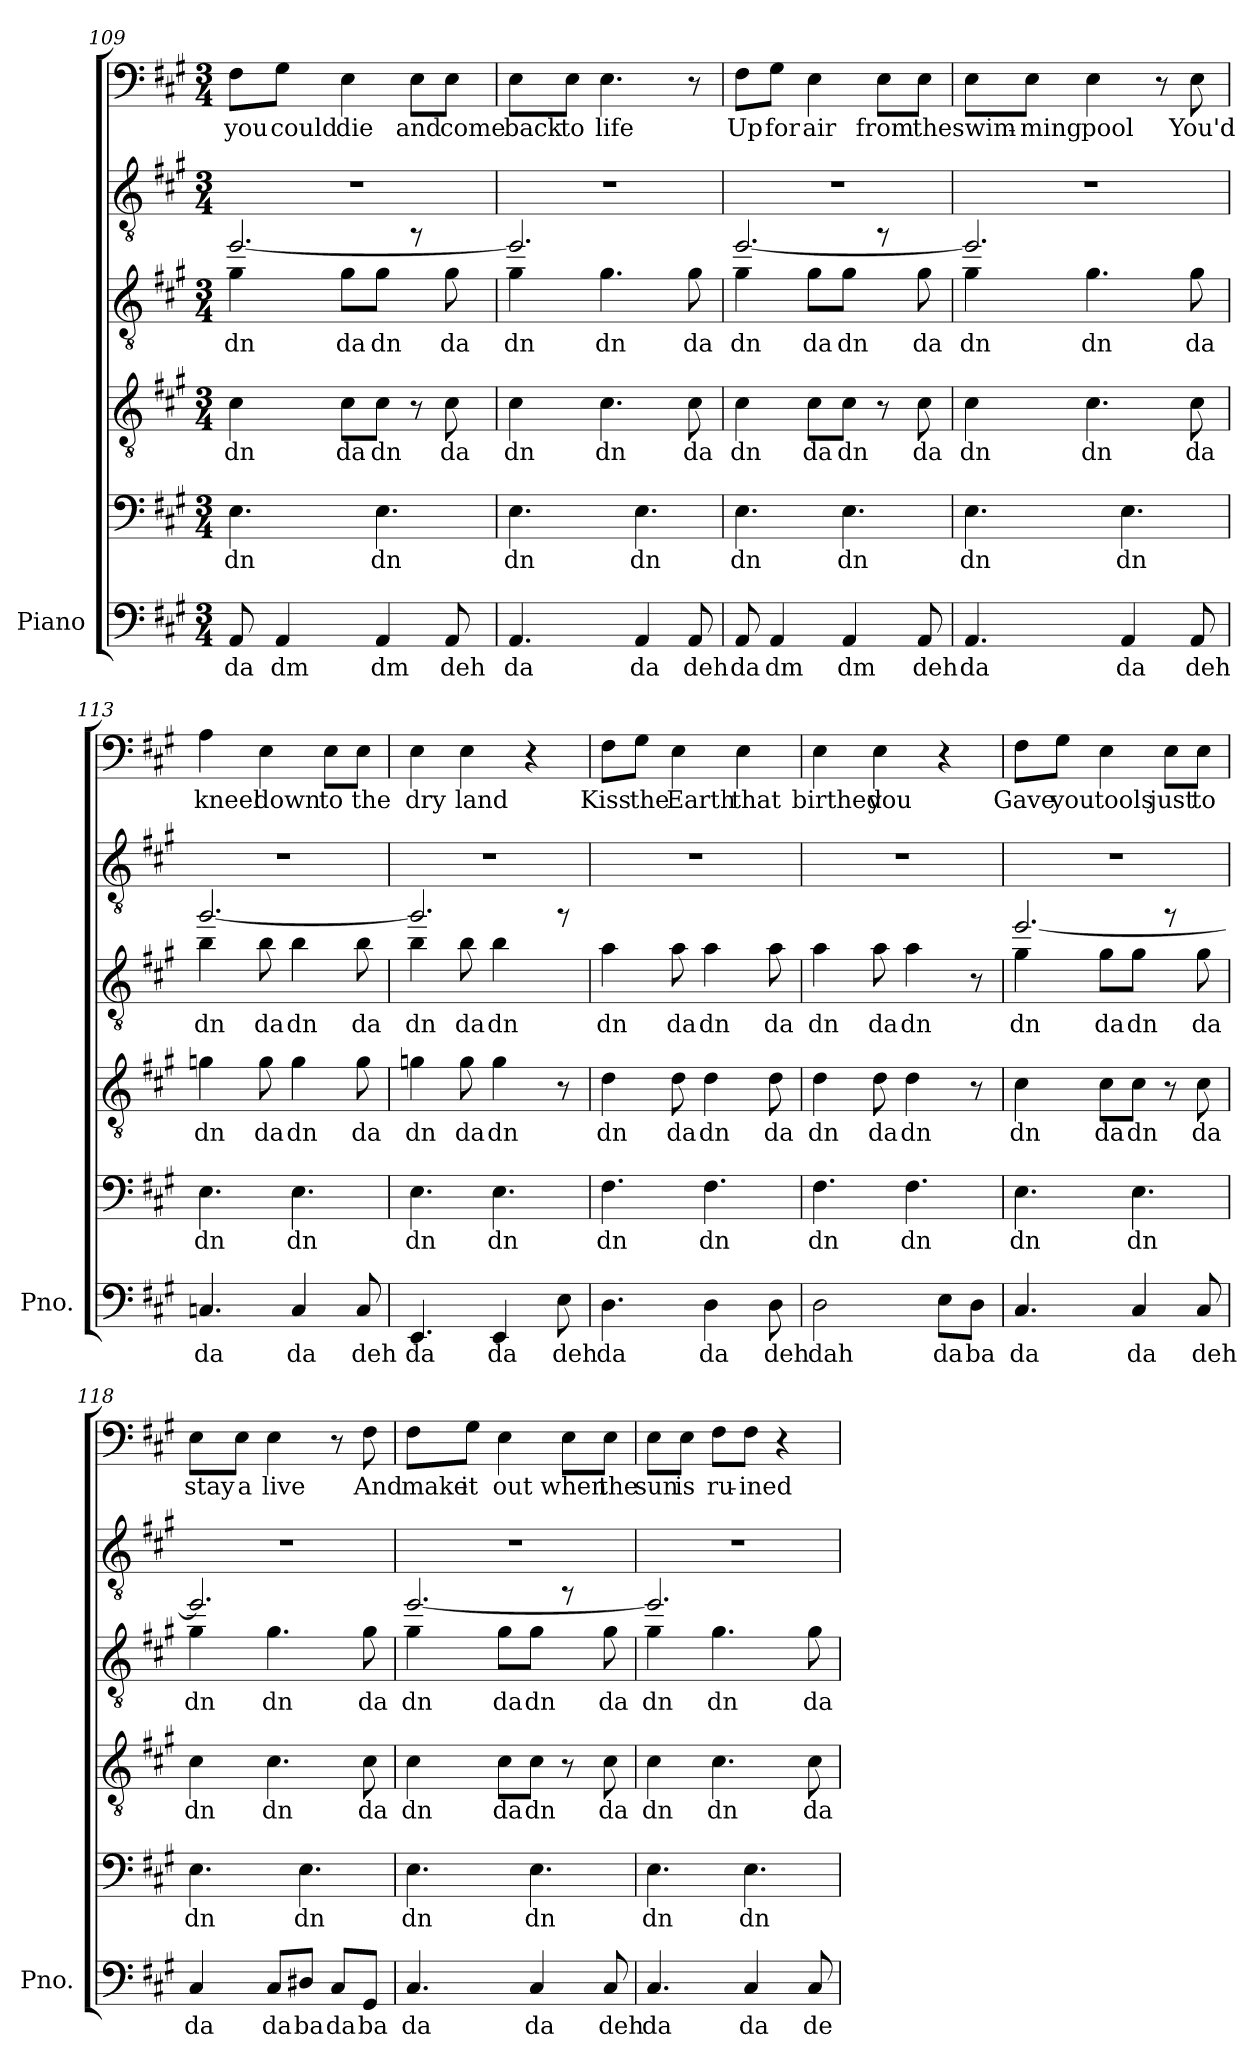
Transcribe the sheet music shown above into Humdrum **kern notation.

**kern	**text	**kern	**text	**kern	**text	**kern	**text	**kern	**kern	**text
*part1	*part1	*part1	*part1	*part1	*part1	*part1	*part1	*part1	*part1	*part1
*staff6	*staff6	*staff5	*staff5	*staff4	*staff4	*staff3	*staff3	*staff2	*staff1	*staff1
*I"Piano	*	*	*	*	*	*	*	*	*	*
*I'Pno.	*	*	*	*	*	*	*	*	*	*
!!LO:LB:g=z
*clefF4	*	*clefF4	*	*clefGv2	*	*clefGv2	*	*clefGv2	*clefF4	*
*k[f#c#g#]	*	*k[f#c#g#]	*	*k[f#c#g#]	*	*k[f#c#g#]	*	*k[f#c#g#]	*k[f#c#g#]	*
*M3/4	*	*M3/4	*	*M3/4	*	*M3/4	*	*M3/4	*M3/4	*
=109	=109	=109	=109	=109	=109	=109	=109	=109	=109	=109
!	!LO:LY:b	!	!LO:LY:b	!	!LO:LY:b	!	!LO:LY:b	!	!	!LO:LY:b
*	*	*	*	*	*	*^	*	*	*	*
8AA/	da	4.E\	dn	4c#\	dn	4g#\	[2.ee/	dn	2.r	8F#\L	you
!	!LO:LY:b	!	!	!	!	!	!	!	!	!	!LO:LY:b
4AA/	dm	.	.	.	.	.	.	.	.	8G#\J	could
!	!	!	!	!	!LO:LY:b	!	!	!LO:LY:b	!	!	!LO:LY:b
.	.	.	.	8c#\L	da	8g#\L	.	da	.	4E\	die
!	!LO:LY:b	!	!LO:LY:b	!	!LO:LY:b	!	!	!LO:LY:b	!	!	!
4AA/	dm	4.E\	dn	8c#\J	dn	8g#\J	.	dn	.	.	.
!	!	!	!	!	!	!	!	!	!	!	!LO:LY:b
.	.	.	.	8r	.	8r	.	.	.	8E\L	and
!	!LO:LY:b	!	!	!	!LO:LY:b	!	!	!LO:LY:b	!	!	!LO:LY:b
8AA/	deh	.	.	8c#\	da	8g#\	.	da	.	8E\J	come
=110	=110	=110	=110	=110	=110	=110	=110	=110	=110	=110	=110
!	!LO:LY:b	!	!LO:LY:b	!	!LO:LY:b	!	!	!LO:LY:b	!	!	!LO:LY:b
4.AA/	da	4.E\	dn	4c#\	dn	4g#\	2.ee/]	dn	2.r	8E\L	back
!	!	!	!	!	!	!	!	!	!	!	!LO:LY:b
.	.	.	.	.	.	.	.	.	.	8E\J	to
!	!	!	!	!	!LO:LY:b	!	!	!LO:LY:b	!	!	!LO:LY:b
.	.	.	.	4.c#\	dn	4.g#\	.	dn	.	4.E\	life
!	!LO:LY:b	!	!LO:LY:b	!	!	!	!	!	!	!	!
4AA/	da	4.E\	dn	.	.	.	.	.	.	.	.
!	!LO:LY:b	!	!	!	!LO:LY:b	!	!	!LO:LY:b	!	!	!
8AA/	deh	.	.	8c#\	da	8g#\	.	da	.	8r	.
=111	=111	=111	=111	=111	=111	=111	=111	=111	=111	=111	=111
!	!LO:LY:b	!	!LO:LY:b	!	!LO:LY:b	!	!	!LO:LY:b	!	!	!LO:LY:b
8AA/	da	4.E\	dn	4c#\	dn	4g#\	[2.ee/	dn	2.r	8F#\L	Up
!	!LO:LY:b	!	!	!	!	!	!	!	!	!	!LO:LY:b
4AA/	dm	.	.	.	.	.	.	.	.	8G#\J	for
!	!	!	!	!	!LO:LY:b	!	!	!LO:LY:b	!	!	!LO:LY:b
.	.	.	.	8c#\L	da	8g#\L	.	da	.	4E\	air
!	!LO:LY:b	!	!LO:LY:b	!	!LO:LY:b	!	!	!LO:LY:b	!	!	!
4AA/	dm	4.E\	dn	8c#\J	dn	8g#\J	.	dn	.	.	.
!	!	!	!	!	!	!	!	!	!	!	!LO:LY:b
.	.	.	.	8r	.	8r	.	.	.	8E\L	from
!	!LO:LY:b	!	!	!	!LO:LY:b	!	!	!LO:LY:b	!	!	!LO:LY:b
8AA/	deh	.	.	8c#\	da	8g#\	.	da	.	8E\J	the
=112	=112	=112	=112	=112	=112	=112	=112	=112	=112	=112	=112
!	!LO:LY:b	!	!LO:LY:b	!	!LO:LY:b	!	!	!LO:LY:b	!	!	!LO:LY:b
4.AA/	da	4.E\	dn	4c#\	dn	4g#\	2.ee/]	dn	2.r	8E\L	swim-
!	!	!	!	!	!	!	!	!	!	!	!LO:LY:b
.	.	.	.	.	.	.	.	.	.	8E\J	-ming
!	!	!	!	!	!LO:LY:b	!	!	!LO:LY:b	!	!	!LO:LY:b
.	.	.	.	4.c#\	dn	4.g#\	.	dn	.	4E\	pool
!	!LO:LY:b	!	!LO:LY:b	!	!	!	!	!	!	!	!
4AA/	da	4.E\	dn	.	.	.	.	.	.	.	.
.	.	.	.	.	.	.	.	.	.	8r	.
!	!LO:LY:b	!	!	!	!LO:LY:b	!	!	!LO:LY:b	!	!	!LO:LY:b
8AA/	deh	.	.	8c#\	da	8g#\	.	da	.	8E\	You'd
!!LO:PB:g=z
=113	=113	=113	=113	=113	=113	=113	=113	=113	=113	=113	=113
!	!LO:LY:b	!	!LO:LY:b	!	!LO:LY:b	!	!	!LO:LY:b	!	!	!LO:LY:b
4.Cn/	da	4.E\	dn	4gn\	dn	4b\	[2.gg#/	dn	2.r	4A\	kneel
!	!	!	!	!	!LO:LY:b	!	!	!LO:LY:b	!	!	!LO:LY:b
.	.	.	.	8g\	da	8b\	.	da	.	4E\	down
!	!LO:LY:b	!	!LO:LY:b	!	!LO:LY:b	!	!	!LO:LY:b	!	!	!
4C/	da	4.E\	dn	4g\	dn	4b\	.	dn	.	.	.
!	!	!	!	!	!	!	!	!	!	!	!LO:LY:b
.	.	.	.	.	.	.	.	.	.	8E\L	to
!	!LO:LY:b	!	!	!	!LO:LY:b	!	!	!LO:LY:b	!	!	!LO:LY:b
8C/	deh	.	.	8g\	da	8b\	.	da	.	8E\J	the
=114	=114	=114	=114	=114	=114	=114	=114	=114	=114	=114	=114
!	!LO:LY:b	!	!LO:LY:b	!	!LO:LY:b	!	!	!LO:LY:b	!	!	!LO:LY:b
4.EE/	da	4.E\	dn	4gn\	dn	4b\	2.gg#/]	dn	2.r	4E\	dry
!	!	!	!	!	!LO:LY:b	!	!	!LO:LY:b	!	!	!LO:LY:b
.	.	.	.	8g\	da	8b\	.	da	.	4E\	land
!	!LO:LY:b	!	!LO:LY:b	!	!LO:LY:b	!	!	!LO:LY:b	!	!	!
4EE/	da	4.E\	dn	4g\	dn	4b\	.	dn	.	.	.
.	.	.	.	.	.	.	.	.	.	4r	.
!	!LO:LY:b	!	!	!	!	!	!	!	!	!	!
8E\	deh	.	.	8r	.	8r	.	.	.	.	.
*	*	*	*	*	*	*v	*v	*	*	*	*
=115	=115	=115	=115	=115	=115	=115	=115	=115	=115	=115
!	!LO:LY:b	!	!LO:LY:b	!	!LO:LY:b	!	!LO:LY:b	!	!	!LO:LY:b
4.D\	da	4.F#\	dn	4d\	dn	4a\	dn	2.r	8F#\L	Kiss
!	!	!	!	!	!	!	!	!	!	!LO:LY:b
.	.	.	.	.	.	.	.	.	8G#\J	the
!	!	!	!	!	!LO:LY:b	!	!LO:LY:b	!	!	!LO:LY:b
.	.	.	.	8d\	da	8a\	da	.	4E\	Earth
!	!LO:LY:b	!	!LO:LY:b	!	!LO:LY:b	!	!LO:LY:b	!	!	!
4D\	da	4.F#\	dn	4d\	dn	4a\	dn	.	.	.
!	!	!	!	!	!	!	!	!	!	!LO:LY:b
.	.	.	.	.	.	.	.	.	4E\	that
!	!LO:LY:b	!	!	!	!LO:LY:b	!	!LO:LY:b	!	!	!
8D\	deh	.	.	8d\	da	8a\	da	.	.	.
=116	=116	=116	=116	=116	=116	=116	=116	=116	=116	=116
!	!LO:LY:b	!	!LO:LY:b	!	!LO:LY:b	!	!LO:LY:b	!	!	!LO:LY:b
2D\	dah	4.F#\	dn	4d\	dn	4a\	dn	2.r	4E\	birthed
!	!	!	!	!	!LO:LY:b	!	!LO:LY:b	!	!	!LO:LY:b
.	.	.	.	8d\	da	8a\	da	.	4E\	you
!	!	!	!LO:LY:b	!	!LO:LY:b	!	!LO:LY:b	!	!	!
.	.	4.F#\	dn	4d\	dn	4a\	dn	.	.	.
!	!LO:LY:b	!	!	!	!	!	!	!	!	!
8E\L	da	.	.	.	.	.	.	.	4r	.
!	!LO:LY:b	!	!	!	!	!	!	!	!	!
8D\J	ba	.	.	8r	.	8r	.	.	.	.
=117	=117	=117	=117	=117	=117	=117	=117	=117	=117	=117
!	!LO:LY:b	!	!LO:LY:b	!	!LO:LY:b	!	!LO:LY:b	!	!	!LO:LY:b
*	*	*	*	*	*	*^	*	*	*	*
4.C#/	da	4.E\	dn	4c#\	dn	4g#\	[2.ee/	dn	2.r	8F#\L	Gave
!	!	!	!	!	!	!	!	!	!	!	!LO:LY:b
.	.	.	.	.	.	.	.	.	.	8G#\J	you
!	!	!	!	!	!LO:LY:b	!	!	!LO:LY:b	!	!	!LO:LY:b
.	.	.	.	8c#\L	da	8g#\L	.	da	.	4E\	tools
!	!LO:LY:b	!	!LO:LY:b	!	!LO:LY:b	!	!	!LO:LY:b	!	!	!
4C#/	da	4.E\	dn	8c#\J	dn	8g#\J	.	dn	.	.	.
!	!	!	!	!	!	!	!	!	!	!	!LO:LY:b
.	.	.	.	8r	.	8r	.	.	.	8E\L	just
!	!LO:LY:b	!	!	!	!LO:LY:b	!	!	!LO:LY:b	!	!	!LO:LY:b
8C#/	deh	.	.	8c#\	da	8g#\	.	da	.	8E\J	to
!!LO:LB:g=z
=118	=118	=118	=118	=118	=118	=118	=118	=118	=118	=118	=118
!	!LO:LY:b	!	!LO:LY:b	!	!LO:LY:b	!	!	!LO:LY:b	!	!	!LO:LY:b
4C#/	da	4.E\	dn	4c#\	dn	4g#\	2.ee/]	dn	2.r	8E\L	stay
!	!	!	!	!	!	!	!	!	!	!	!LO:LY:b
.	.	.	.	.	.	.	.	.	.	8E\J	a
!	!LO:LY:b	!	!	!	!LO:LY:b	!	!	!LO:LY:b	!	!	!LO:LY:b
8C#/L	da	.	.	4.c#\	dn	4.g#\	.	dn	.	4E\	live
!	!LO:LY:b	!	!LO:LY:b	!	!	!	!	!	!	!	!
8D#X/J	ba	4.E\	dn	.	.	.	.	.	.	.	.
!	!LO:LY:b	!	!	!	!	!	!	!	!	!	!
8C#/L	da	.	.	.	.	.	.	.	.	8r	.
!	!LO:LY:b	!	!	!	!LO:LY:b	!	!	!LO:LY:b	!	!	!LO:LY:b
8GG#/J	ba	.	.	8c#\	da	8g#\	.	da	.	8F#\	And
=119	=119	=119	=119	=119	=119	=119	=119	=119	=119	=119	=119
!	!LO:LY:b	!	!LO:LY:b	!	!LO:LY:b	!	!	!LO:LY:b	!	!	!LO:LY:b
4.C#/	da	4.E\	dn	4c#\	dn	4g#\	[2.ee/	dn	2.r	8F#\L	make
!	!	!	!	!	!	!	!	!	!	!	!LO:LY:b
.	.	.	.	.	.	.	.	.	.	8G#\J	it
!	!	!	!	!	!LO:LY:b	!	!	!LO:LY:b	!	!	!LO:LY:b
.	.	.	.	8c#\L	da	8g#\L	.	da	.	4E\	out
!	!LO:LY:b	!	!LO:LY:b	!	!LO:LY:b	!	!	!LO:LY:b	!	!	!
4C#/	da	4.E\	dn	8c#\J	dn	8g#\J	.	dn	.	.	.
!	!	!	!	!	!	!	!	!	!	!	!LO:LY:b
.	.	.	.	8r	.	8r	.	.	.	8E\L	when
!	!LO:LY:b	!	!	!	!LO:LY:b	!	!	!LO:LY:b	!	!	!LO:LY:b
8C#/	deh	.	.	8c#\	da	8g#\	.	da	.	8E\J	the
=120	=120	=120	=120	=120	=120	=120	=120	=120	=120	=120	=120
!	!LO:LY:b	!	!LO:LY:b	!	!LO:LY:b	!	!	!LO:LY:b	!	!	!LO:LY:b
4.C#/	da	4.E\	dn	4c#\	dn	4g#\	2.ee/]	dn	2.r	8E\L	sun
!	!	!	!	!	!	!	!	!	!	!	!LO:LY:b
.	.	.	.	.	.	.	.	.	.	8E\J	is
!	!	!	!	!	!LO:LY:b	!	!	!LO:LY:b	!	!	!LO:LY:b
.	.	.	.	4.c#\	dn	4.g#\	.	dn	.	8F#\L	ru-
!	!LO:LY:b	!	!LO:LY:b	!	!	!	!	!	!	!	!LO:LY:b
4C#/	da	4.E\	dn	.	.	.	.	.	.	8F#\J	-ined
.	.	.	.	.	.	.	.	.	.	4r	.
!	!LO:LY:b	!	!	!	!LO:LY:b	!	!	!LO:LY:b	!	!	!
8C#/	de	.	.	8c#\	da	8g#\	.	da	.	.	.
*	*	*	*	*	*	*v	*v	*	*	*	*
=	=	=	=	=	=	=	=	=	=	=
*-	*-	*-	*-	*-	*-	*-	*-	*-	*-	*-
